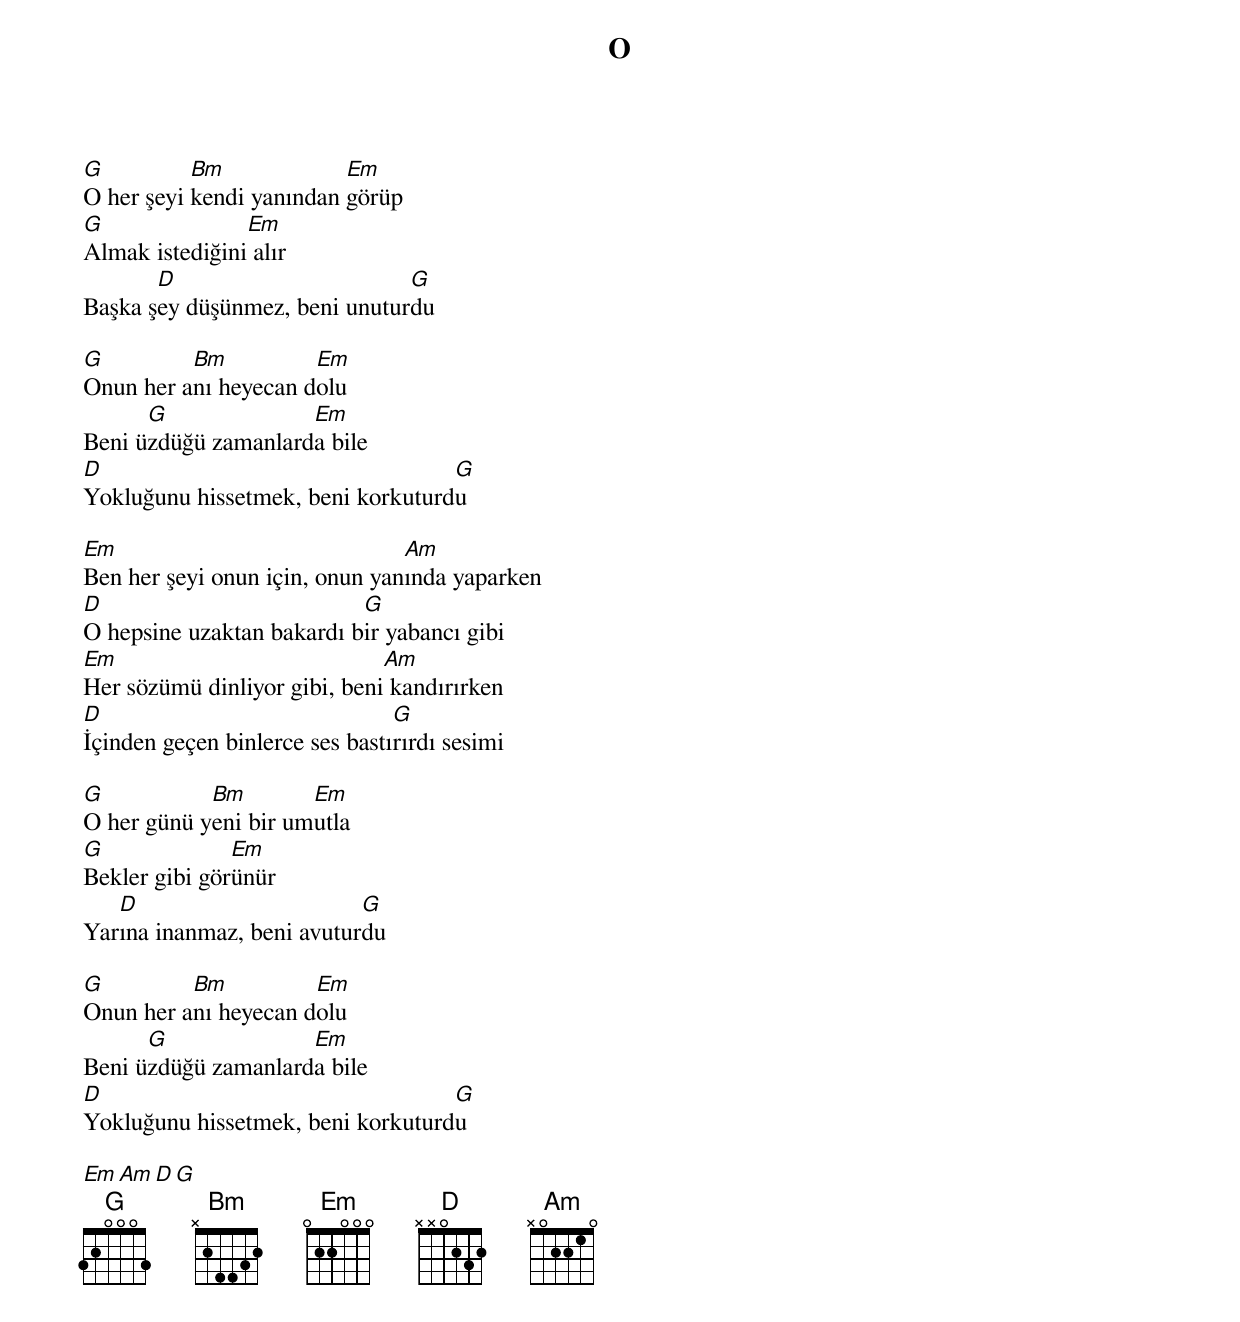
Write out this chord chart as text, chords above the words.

{title: O}
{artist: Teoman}

G          Bm             Em
O her şeyi kendi yanından görüp
G               Em
Almak istediğini alır
       D                       G
Başka şey düşünmez, beni unuturdu

G         Bm          Em
Onun her anı heyecan dolu
      G              Em
Beni üzdüğü zamanlarda bile
D                                  G
Yokluğunu hissetmek, beni korkuturdu

Em                              Am
Ben her şeyi onun için, onun yanında yaparken
D                          G
O hepsine uzaktan bakardı bir yabancı gibi
Em                            Am
Her sözümü dinliyor gibi, beni kandırırken
D                               G
İçinden geçen binlerce ses bastırırdı sesimi

G           Bm        Em
O her günü yeni bir umutla
G              Em
Bekler gibi görünür
   D                       G
Yarına inanmaz, beni avuturdu

G         Bm          Em
Onun her anı heyecan dolu
      G              Em
Beni üzdüğü zamanlarda bile
D                                  G
Yokluğunu hissetmek, beni korkuturdu

Em  Am  D  G
